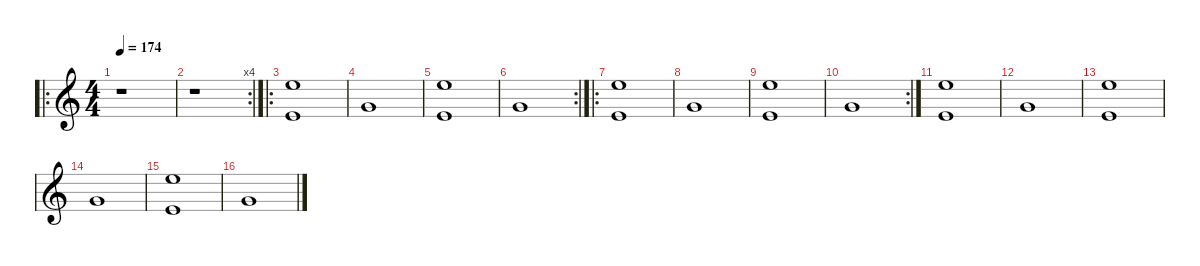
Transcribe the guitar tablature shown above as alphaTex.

\defaultSystemsLayout 4
\hideDynamics
\bracketExtendMode nobrackets
\singleTrackTrackNamePolicy hidden
\multiTrackTrackNamePolicy hidden
\firstSystemTrackNameMode fullname
\firstSystemTrackNameOrientation horizontal
\otherSystemsTrackNameOrientation horizontal
\track ("Synth" "pno.") {instrument acousticgrandpiano}
\staff {score}
\tuning (E4 C4 G3 C3 G2 C2)
\ro
\ts (4 4)
\beaming (8 2 2 2 2)
\tempo 174
\clef g2
\ks c
r.1{dy f instrument acousticgrandpiano beam Down} |
\rc 4
r.1{beam Down} |
\ro
(0.1 16.2).1{instrument pad8sweep beam Up} |
3.1.1{dy ff beam Up} |
(12.1 4.2).1{dy f beam Up} |
\rc 2
3.1.1{dy ff beam Up} |
\ro
(0.1 16.2).1{dy f beam Up} |
3.1.1{dy ff beam Up} |
(0.1 16.2).1{dy f beam Up} |
\rc 2
3.1.1{dy ff beam Up} |
(0.1 16.2).1{dy f beam Up} |
3.1.1{dy ff beam Up} |
(0.1 16.2).1{dy f beam Up} |
3.1.1{dy ff beam Up} |
(0.1 16.2).1{dy f beam Up} |
3.1.1{dy ff beam Up}
